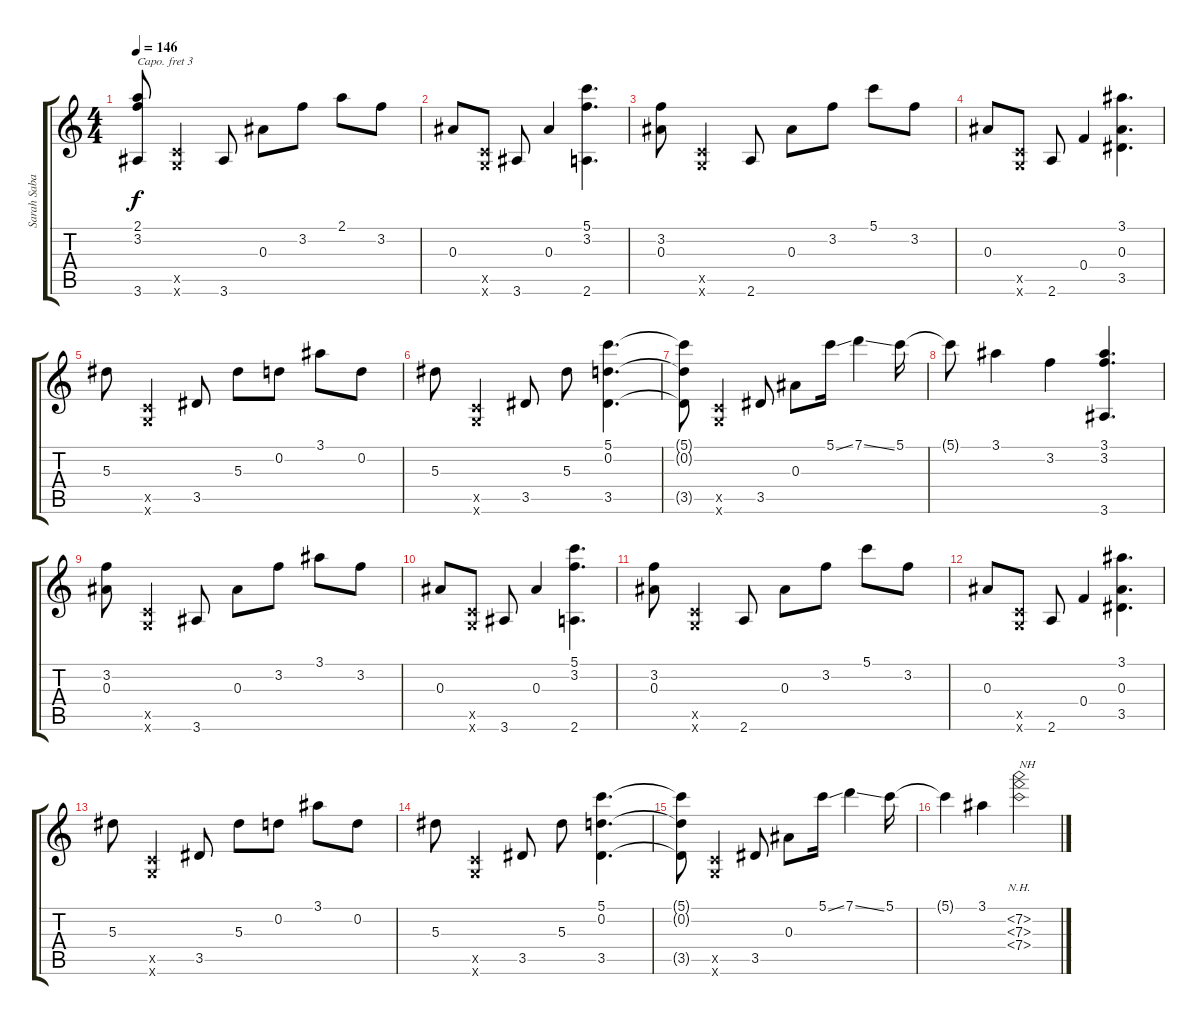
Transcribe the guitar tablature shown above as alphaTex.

\track ("Sarah Saballa" "Sarah Saba") {instrument acousticguitarsteel}
\staff {score tabs}
\capo 3
\tuning (E4 B3 G3 D3 A2 E2) {hide}
\ts (4 4)
\tempo 146
\clef g2
\ks c
(2.1{t} 3.2{t} 3.6{t}).8{dy f} (0.5{x} 0.6{x}).4 3.6.8 0.3.8 3.2.8 2.1.8 3.2.8 |
0.3.8 (0.5{x} 0.6{x}).8 3.6.8 0.3.4 (5.1 3.2 2.6).4{d} |
(3.2 0.3).8 (0.5{x} 0.6{x}).4 2.6.8 0.3.8 3.2.8 5.1.8 3.2.8 |
0.3.8 (0.5{x} 0.6{x}).8 2.6.8 0.4.4 (3.1 0.3 3.5).4{d} |
5.3.8 (0.5{x} 0.6{x}).4 3.5.8 5.3.8 0.2.8 3.1.8 0.2.8 |
5.3.8 (0.5{x} 0.6{x}).4 3.5.8 5.3.8 (5.1 0.2 3.5).4{d} |
(5.1{t} 0.2{t} 3.5{t}).8 (0.5{x} 0.6{x}).4 3.5.8 0.3.8 5.1{ss}.16 7.1{ss}.4 5.1.16 |
5.1{t}.8 3.1.4 3.2.4 (3.1 3.2 3.6).4{d} |
(3.2 0.3).8 (0.5{x} 0.6{x}).4 3.6.8 0.3.8 3.2.8 3.1.8 3.2.8 |
0.3.8 (0.5{x} 0.6{x}).8 3.6.8 0.3.4 (5.1 3.2 2.6).4{d} |
(3.2 0.3).8 (0.5{x} 0.6{x}).4 2.6.8 0.3.8 3.2.8 5.1.8 3.2.8 |
0.3.8 (0.5{x} 0.6{x}).8 2.6.8 0.4.4 (3.1 0.3 3.5).4{d} |
5.3.8 (0.5{x} 0.6{x}).4 3.5.8 5.3.8 0.2.8 3.1.8 0.2.8 |
5.3.8 (0.5{x} 0.6{x}).4 3.5.8 5.3.8 (5.1 0.2 3.5).4{d} |
(5.1{t} 0.2{t} 3.5{t}).8 (0.5{x} 0.6{x}).4 3.5.8 0.3.8 5.1{ss}.16 7.1{ss}.4 5.1.16 |
5.1{t}.4 3.1.4 (7.2{nh} 7.3{nh} 7.4{nh}).2{txt "NH"}
